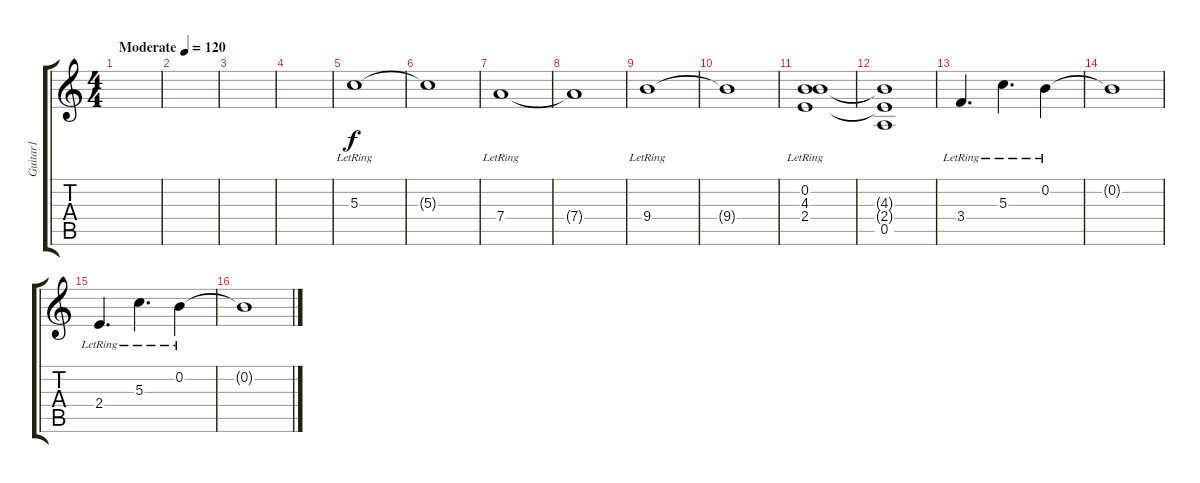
\track ("Guitar1" "Guitar1") {instrument acousticguitarsteel}
\staff {score tabs}
\tuning (E4 B3 G3 D3 A2 D2) {hide}
\ts (4 4)
\tempo (120 "Moderate")
\clef g2
\ks c
|
|
|
|
5.3{lr}.1 |
5.3{t}.1 |
7.4{lr}.1 |
7.4{t}.1 |
9.4{lr}.1 |
9.4{t}.1 |
(0.2{lr} 4.3{lr} 2.4{lr}).1 |
(4.3{t} 2.4{t} 0.5).1 |
3.4{lr}.4{d} 5.3{lr}.4{d} 0.2{lr}.4 |
0.2{t}.1 |
2.4{lr}.4{d} 5.3{lr}.4{d} 0.2{lr}.4 |
0.2{t}.1
